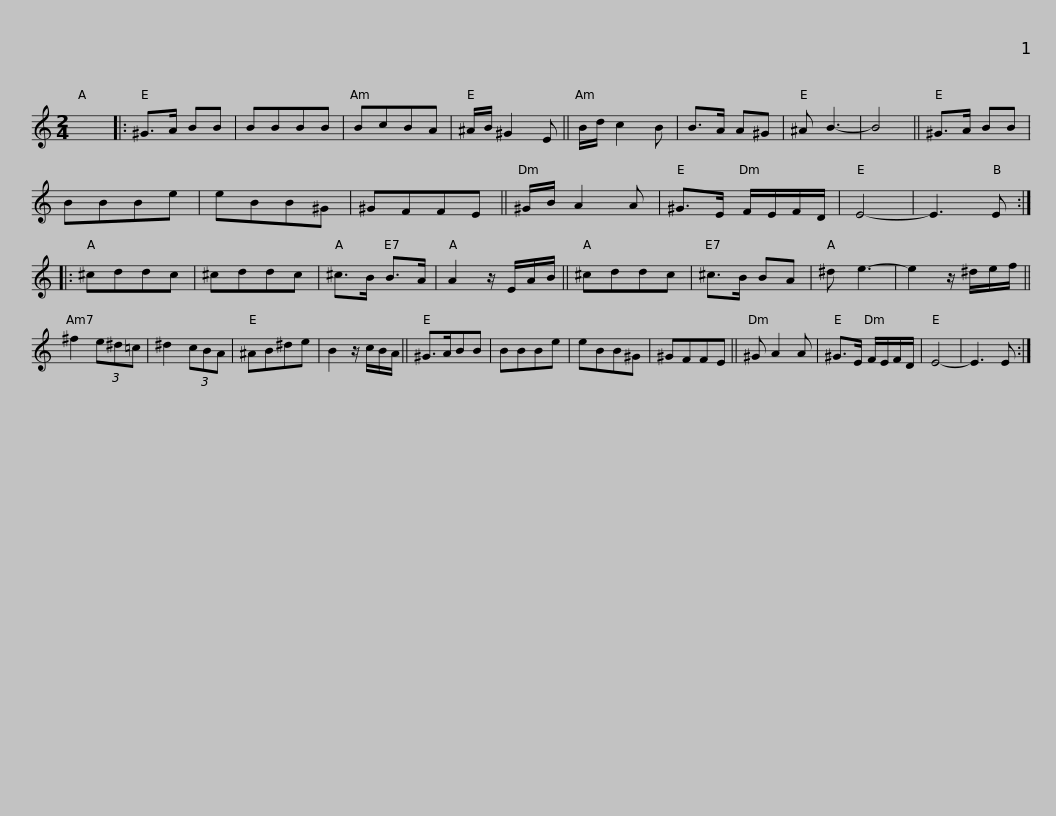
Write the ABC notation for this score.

X:1
L:1/8
M:2/4
I:linebreak $
K:C
V:1 treble
V:1
 x4 |: ^G>A BB | BBBB | BcBA | ^A/B/ ^G2 E || %5
 B/d/ c2 B | B>A A^G | ^A B3- | B4 || ^G>A BB | %10
 BBBe |$ eBB^G | ^GFFE || ^G/B/ A2 A | ^G>E F/E/F/D/ | %15
 E4- | E3 E :: ^cddc | ^cddc | ^c>B B>A |$ %20
 A2 z/ E/A/B/ || ^cddc | ^c>B BA | ^d e3- | e2 z/ ^d/e/f/ || %25
 ^f2 (3e^d=c | ^d2 (3cBA | ^AB^de | B2 z/ c/B/A/ ||$ ^G>ABB | %30
 BBBe | eBB^G | ^GFFE || ^G A2 A | ^G>E F/E/F/D/ | %35
 E4- | E3 E :| %37
